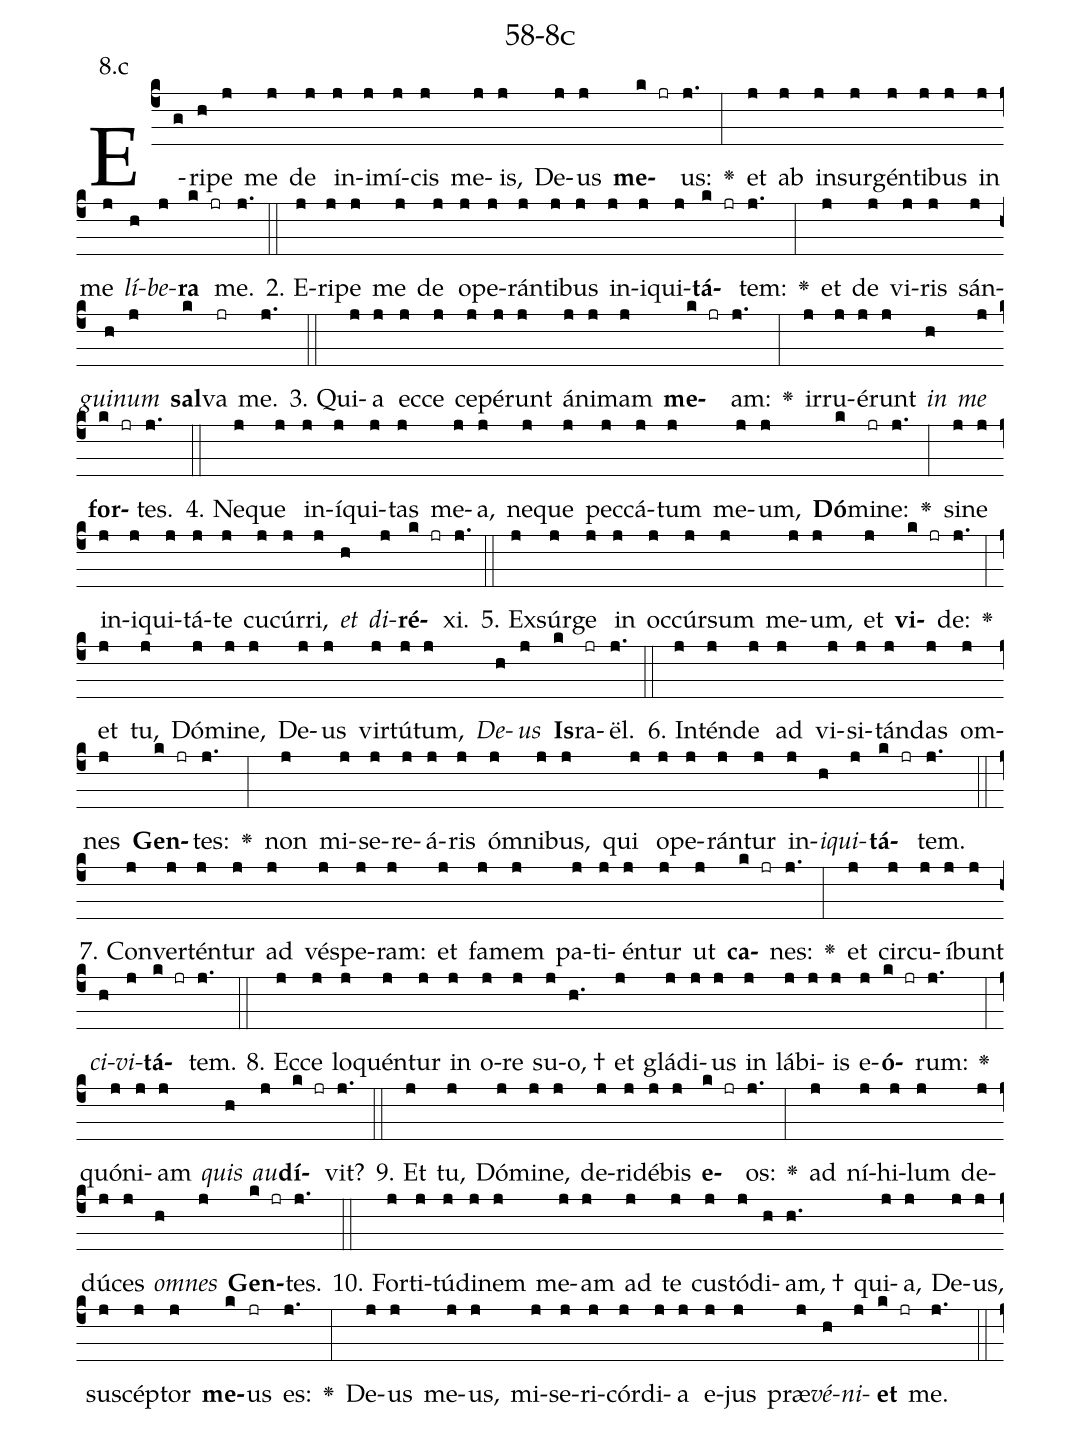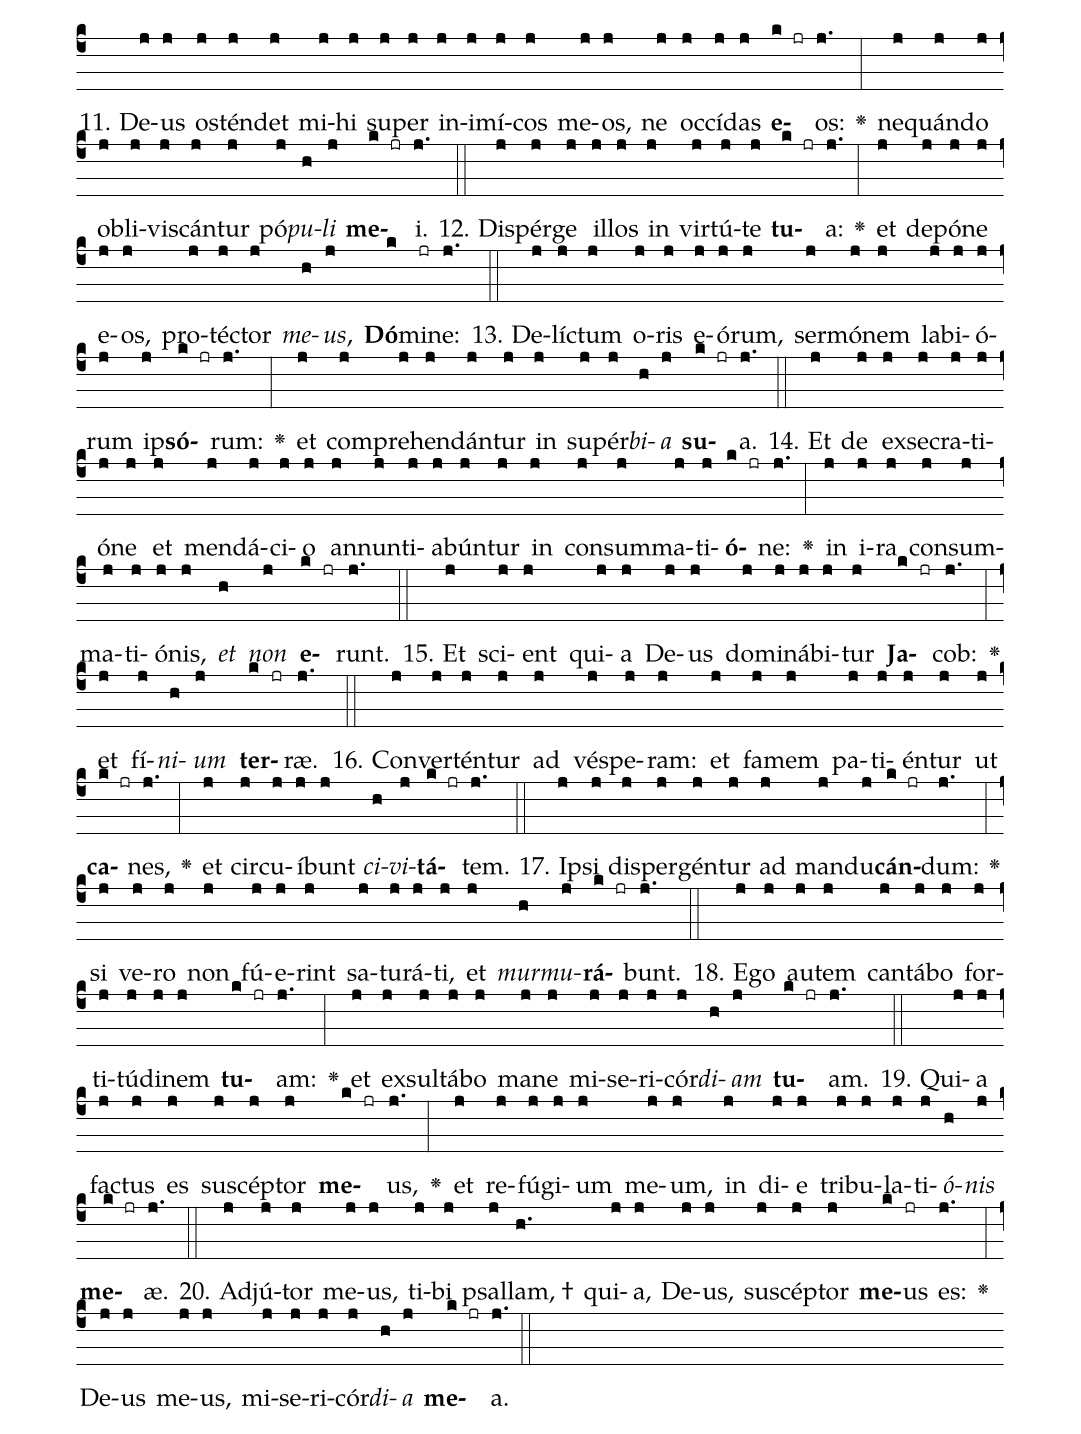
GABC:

name: 58-8c;
annotation: 8.c;
%%
(c4)E(g)ri(h)pe(j) me(j) de(j) in(j)i(j)mí(j)cis(j) me(j)is,(j) De(j)us(j) <b>me</b>(k jr)us:(j.) <v>\greheightstar</v>(:) et(j) ab(j) in(j)sur(j)gén(j)ti(j)bus(j) in(j) me(j) <i>lí</i>(h)<i>be</i>(j)<b>ra</b>(k jr) me.(j.) (::)
2. E(j)ri(j)pe(j) me(j) de(j) o(j)pe(j)rán(j)ti(j)bus(j) in(j)i(j)qui(j)<b>tá</b>(k jr)tem:(j.) <v>\greheightstar</v>(:) et(j) de(j) vi(j)ris(j) sán(j)<i>gui</i>(h)<i>num</i>(j) <b>sal</b>(k)va(jr) me.(j.) (::)
3. Qui(j)a(j) ec(j)ce(j) ce(j)pé(j)runt(j) á(j)ni(j)mam(j) <b>me</b>(k jr)am:(j.) <v>\greheightstar</v>(:) ir(j)ru(j)é(j)runt(j) <i>in</i>(h) <i>me</i>(j) <b>for</b>(k jr)tes.(j.) (::)
4. Ne(j)que(j) in(j)í(j)qui(j)tas(j) me(j)a,(j) ne(j)que(j) pec(j)cá(j)tum(j) me(j)um,(j) <b>Dó</b>(k)mi(jr)ne:(j.) <v>\greheightstar</v>(:) si(j)ne(j) in(j)i(j)qui(j)tá(j)te(j) cu(j)cúr(j)ri,(j) <i>et</i>(h) <i>di</i>(j)<b>ré</b>(k jr)xi.(j.) (::)
5. Ex(j)súr(j)ge(j) in(j) oc(j)cúr(j)sum(j) me(j)um,(j) et(j) <b>vi</b>(k jr)de:(j.) <v>\greheightstar</v>(:) et(j) tu,(j) Dó(j)mi(j)ne,(j) De(j)us(j) vir(j)tú(j)tum,(j) <i>De</i>(h)<i>us</i>(j) <b>Is</b>(k)ra(jr)ël.(j.) (::)
6. In(j)tén(j)de(j) ad(j) vi(j)si(j)tán(j)das(j) om(j)nes(j) <b>Gen</b>(k jr)tes:(j.) <v>\greheightstar</v>(:) non(j) mi(j)se(j)re(j)á(j)ris(j) óm(j)ni(j)bus,(j) qui(j) o(j)pe(j)rán(j)tur(j) in(j)<i>i</i>(h)<i>qui</i>(j)<b>tá</b>(k jr)tem.(j.) (::)
7. Con(j)ver(j)tén(j)tur(j) ad(j) vés(j)pe(j)ram:(j) et(j) fa(j)mem(j) pa(j)ti(j)én(j)tur(j) ut(j) <b>ca</b>(k jr)nes:(j.) <v>\greheightstar</v>(:) et(j) cir(j)cu(j)í(j)bunt(j) <i>ci</i>(h)<i>vi</i>(j)<b>tá</b>(k jr)tem.(j.) (::)
8. Ec(j)ce(j) lo(j)quén(j)tur(j) in(j) o(j)re(j) su(j)o, †(h.) et(j) glá(j)di(j)us(j) in(j) lá(j)bi(j)is(j) e(j)<b>ó</b>(k jr)rum:(j.) <v>\greheightstar</v>(:) quón(j)i(j)am(j) <i>quis</i>(h) <i>au</i>(j)<b>dí</b>(k jr)vit?(j.) (::)
9. Et(j) tu,(j) Dó(j)mi(j)ne,(j) de(j)ri(j)dé(j)bis(j) <b>e</b>(k jr)os:(j.) <v>\greheightstar</v>(:) ad(j) ní(j)hi(j)lum(j) de(j)dú(j)ces(j) <i>om</i>(h)<i>nes</i>(j) <b>Gen</b>(k jr)tes.(j.) (::)
10. For(j)ti(j)tú(j)di(j)nem(j) me(j)am(j) ad(j) te(j) cus(j)tó(j)di(h)am, †(h.) qui(j)a,(j) De(j)us,(j) su(j)scép(j)tor(j) <b>me</b>(k)us(jr) es:(j.) <v>\greheightstar</v>(:) De(j)us(j) me(j)us,(j) mi(j)se(j)ri(j)cór(j)di(j)a(j) e(j)jus(j) præ(j)<i>vé</i>(h)<i>ni</i>(j)<b>et</b>(k jr) me.(j.) (::)
11. De(j)us(j) os(j)tén(j)det(j) mi(j)hi(j) su(j)per(j) in(j)i(j)mí(j)cos(j) me(j)os,(j) ne(j) oc(j)cí(j)das(j) <b>e</b>(k jr)os:(j.) <v>\greheightstar</v>(:) ne(j)quán(j)do(j) ob(j)li(j)vis(j)cán(j)tur(j) pó(j)<i>pu</i>(h)<i>li</i>(j) <b>me</b>(k jr)i.(j.) (::)
12. Di(j)spér(j)ge(j) il(j)los(j) in(j) vir(j)tú(j)te(j) <b>tu</b>(k jr)a:(j.) <v>\greheightstar</v>(:) et(j) de(j)pó(j)ne(j) e(j)os,(j) pro(j)téc(j)tor(j) <i>me</i>(h)<i>us</i>,(j) <b>Dó</b>(k)mi(jr)ne:(j.) (::)
13. De(j)líc(j)tum(j) o(j)ris(j) e(j)ó(j)rum,(j) ser(j)mó(j)nem(j) la(j)bi(j)ó(j)rum(j) ip(j)<b>só</b>(k jr)rum:(j.) <v>\greheightstar</v>(:) et(j) com(j)pre(j)hen(j)dán(j)tur(j) in(j) su(j)pér(j)<i>bi</i>(h)<i>a</i>(j) <b>su</b>(k jr)a.(j.) (::)
14. Et(j) de(j) ex(j)se(j)cra(j)ti(j)ó(j)ne(j) et(j) men(j)dá(j)ci(j)o(j) an(j)nun(j)ti(j)a(j)bún(j)tur(j) in(j) con(j)sum(j)ma(j)ti(j)<b>ó</b>(k jr)ne:(j.) <v>\greheightstar</v>(:) in(j) i(j)ra(j) con(j)sum(j)ma(j)ti(j)ó(j)nis,(j) <i>et</i>(h) <i>non</i>(j) <b>e</b>(k jr)runt.(j.) (::)
15. Et(j) sci(j)ent(j) qui(j)a(j) De(j)us(j) do(j)mi(j)ná(j)bi(j)tur(j) <b>Ja</b>(k jr)cob:(j.) <v>\greheightstar</v>(:) et(j) fí(j)<i>ni</i>(h)<i>um</i>(j) <b>ter</b>(k jr)ræ.(j.) (::)
16. Con(j)ver(j)tén(j)tur(j) ad(j) vés(j)pe(j)ram:(j) et(j) fa(j)mem(j) pa(j)ti(j)én(j)tur(j) ut(j) <b>ca</b>(k jr)nes,(j.) <v>\greheightstar</v>(:) et(j) cir(j)cu(j)í(j)bunt(j) <i>ci</i>(h)<i>vi</i>(j)<b>tá</b>(k jr)tem.(j.) (::)
17. Ip(j)si(j) di(j)sper(j)gén(j)tur(j) ad(j) man(j)du(j)<b>cán</b>(k jr)dum:(j.) <v>\greheightstar</v>(:) si(j) ve(j)ro(j) non(j) fú(j)e(j)rint(j) sa(j)tu(j)rá(j)ti,(j) et(j) <i>mur</i>(h)<i>mu</i>(j)<b>rá</b>(k jr)bunt.(j.) (::)
18. E(j)go(j) au(j)tem(j) can(j)tá(j)bo(j) for(j)ti(j)tú(j)di(j)nem(j) <b>tu</b>(k jr)am:(j.) <v>\greheightstar</v>(:) et(j) ex(j)sul(j)tá(j)bo(j) ma(j)ne(j) mi(j)se(j)ri(j)cór(j)<i>di</i>(h)<i>am</i>(j) <b>tu</b>(k jr)am.(j.) (::)
19. Qui(j)a(j) fac(j)tus(j) es(j) su(j)scép(j)tor(j) <b>me</b>(k jr)us,(j.) <v>\greheightstar</v>(:) et(j) re(j)fú(j)gi(j)um(j) me(j)um,(j) in(j) di(j)e(j) tri(j)bu(j)la(j)ti(j)<i>ó</i>(h)<i>nis</i>(j) <b>me</b>(k jr)æ.(j.) (::)
20. Ad(j)jú(j)tor(j) me(j)us,(j) ti(j)bi(j) psal(j)lam, †(h.) qui(j)a,(j) De(j)us,(j) su(j)scép(j)tor(j) <b>me</b>(k)us(jr) es:(j.) <v>\greheightstar</v>(:) De(j)us(j) me(j)us,(j) mi(j)se(j)ri(j)cór(j)<i>di</i>(h)<i>a</i>(j) <b>me</b>(k jr)a.(j.) (::)
